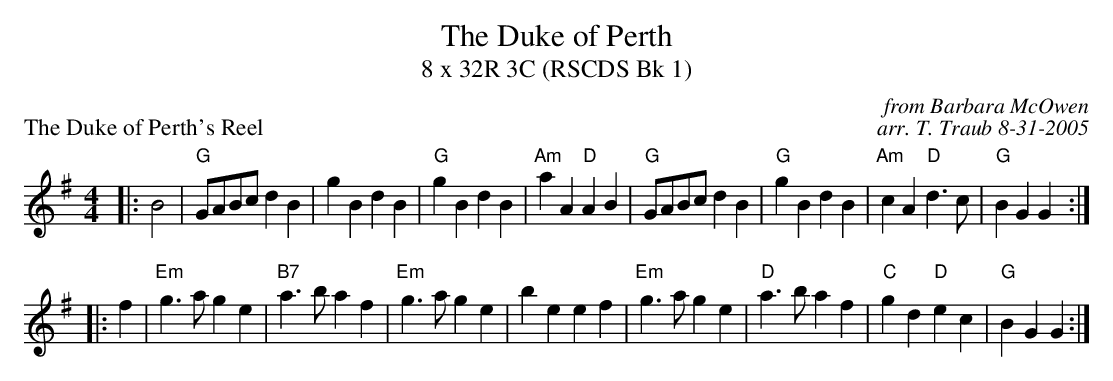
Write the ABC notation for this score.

X:1
T: The Duke of Perth
T: 8 x 32R 3C (RSCDS Bk 1)
P: The Duke of Perth's Reel
C: from Barbara McOwen
C: arr. T. Traub 8-31-2005
M: 4/4
L: 1/4
K: G
|: B2|"G"G/A/B/c/ d B|g B d B|"G"g B d B|"Am"a A "D"A B|"G"G/A/B/c/ d B|"G"g B d B|"Am"c A "D"d> c|"G"B G G :|
|: f |"Em" g> a g e|"B7"a>b a f|"Em"g>a g e|b e e f |"Em"g>a g e|"D"a>b a f|"C"g d "D"e c|"G"B G G:|
